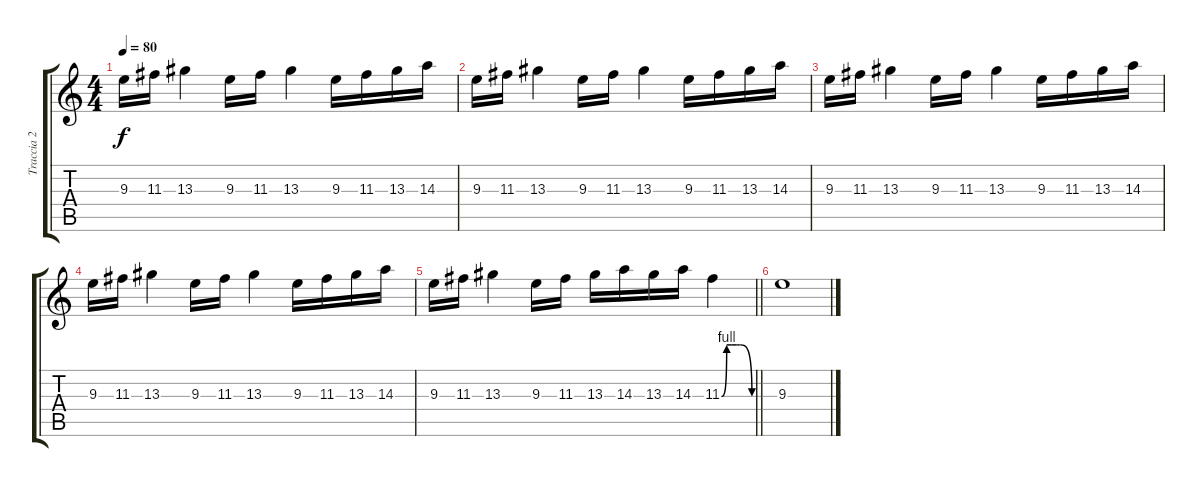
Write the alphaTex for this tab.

\track ("Traccia 2" "Traccia 2") {instrument distortionguitar}
\staff {score tabs}
\tuning (E4 B3 G3 D3 A2 E2) {hide}
\ts (4 4)
\tempo 80
\clef g2
\ks c
9.3.16{dy f} 11.3.16 13.3.4 9.3.16 11.3.16 13.3.4 9.3.16 11.3.16 13.3.16 14.3.16 |
9.3.16 11.3.16 13.3.4 9.3.16 11.3.16 13.3.4 9.3.16 11.3.16 13.3.16 14.3.16 |
9.3.16 11.3.16 13.3.4 9.3.16 11.3.16 13.3.4 9.3.16 11.3.16 13.3.16 14.3.16 |
9.3.16 11.3.16 13.3.4 9.3.16 11.3.16 13.3.4 9.3.16 11.3.16 13.3.16 14.3.16 |
\barLineRight lightlight
9.3.16 11.3.16 13.3.4 9.3.16 11.3.16 13.3.16 14.3.16 13.3.16 14.3.16 11.3{be (custom 0 0 10 4 20 4 30 4 32 4 35 4 37 4 60 0)}.4 |
9.3.1
